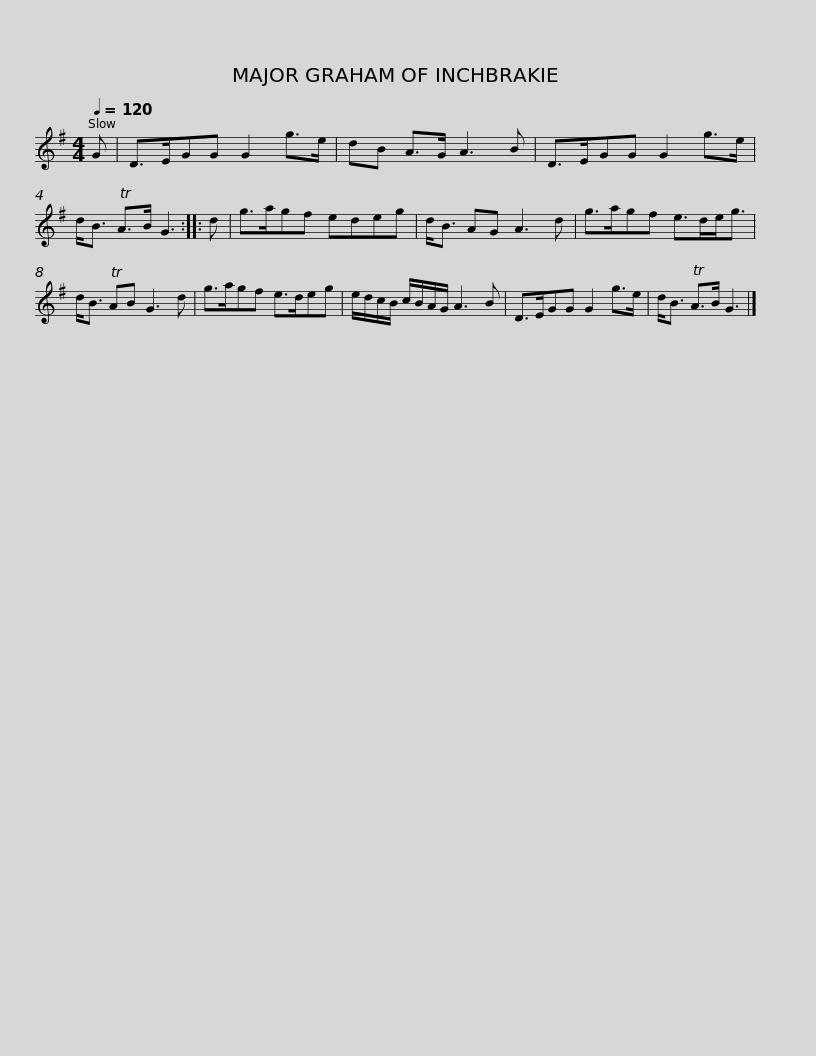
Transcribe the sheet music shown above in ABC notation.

X:1
L:1/8
Q:1/4=120
M:4/4
I:linebreak $
K:G
V:1 treble
V:1
 G | D>EGG G2 g>e | dB A>G A3 B | D>EGG G2 g>e | d<B TA>B G3 :: %5
 d | g>agf edeg |$ d<B AG A3 d | g>agf e>de<g | d<B TAB G3 d | %10
 g>agf e>deg | e/d/c/B/ c/B/A/G/ A3 B |$ D>EGG G2 g>e | d<B TA>B G3 |] %14
